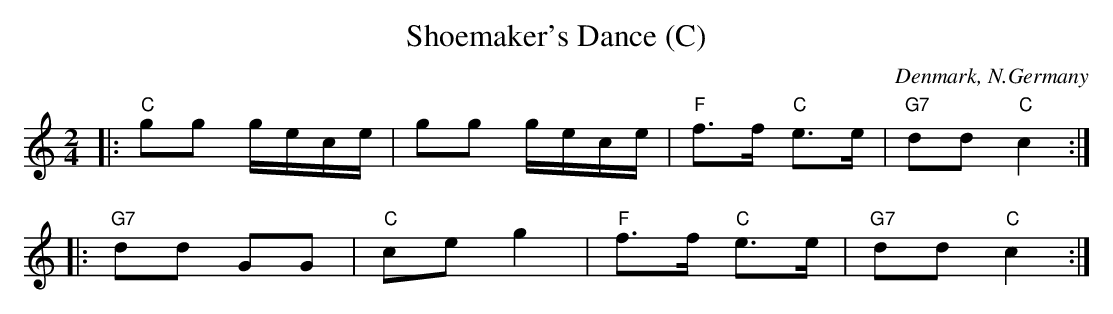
X:1
T: Shoemaker's Dance (C)
O: Denmark, N.Germany
M: 2/4
L: 1/8
K: C
|: "C"gg g/e/c/e/ | gg g/e/c/e/ | "F"f>f "C"e>e | "G7"dd "C"c2 :|
|: "G7"dd GG | "C"ce g2 | "F"f>f "C"e>e | "G7"dd "C"c2 :|
